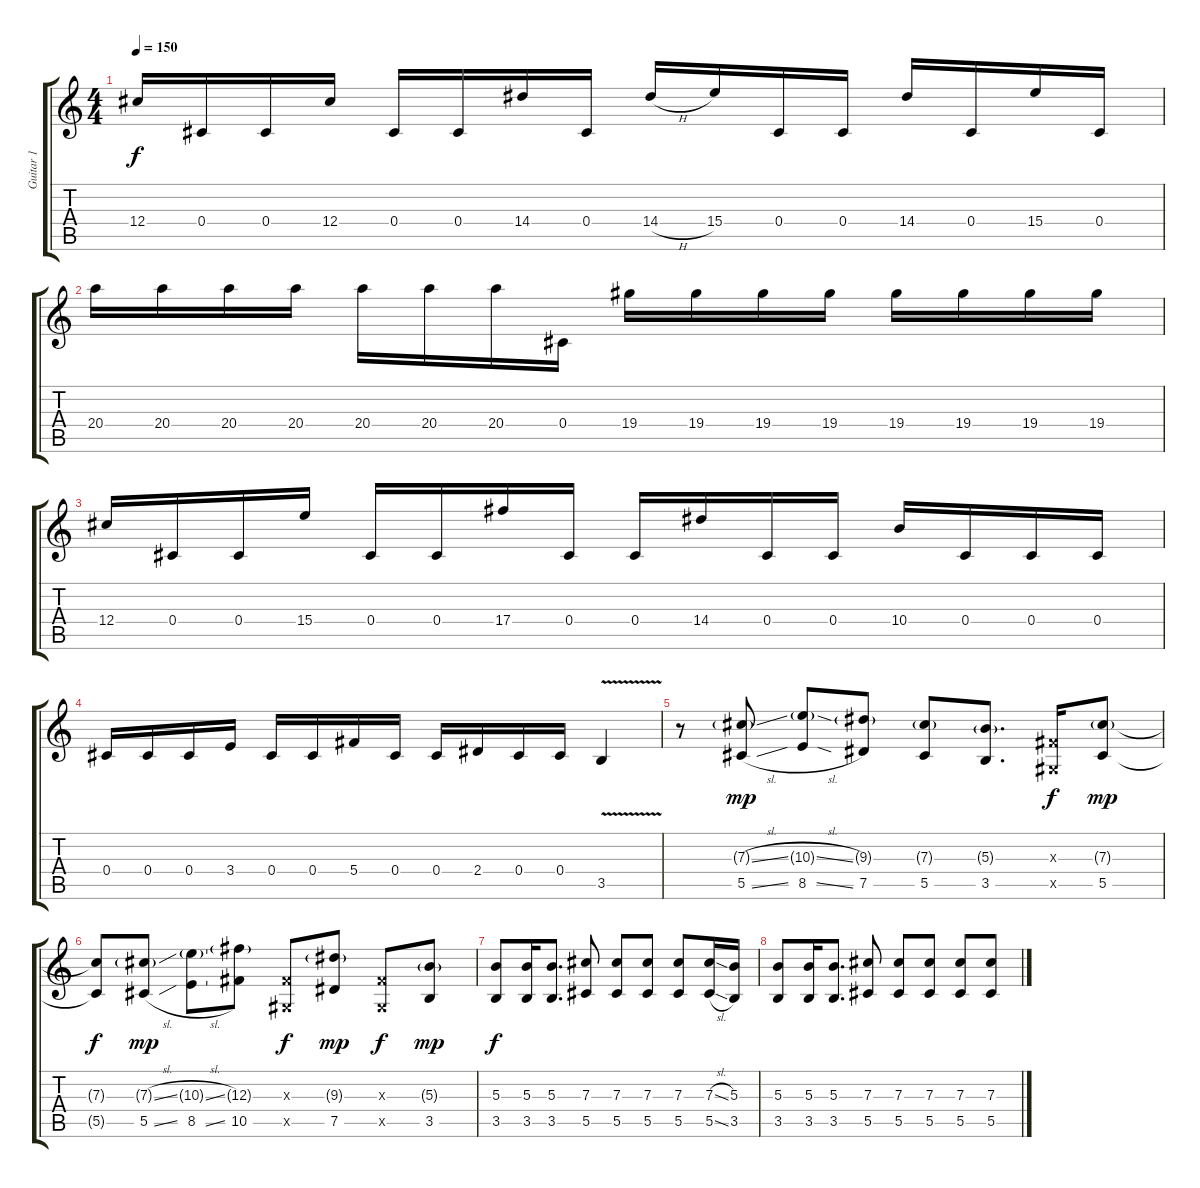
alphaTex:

\track ("Guitar 1" "Guitar 1") {instrument distortionguitar}
\staff {score tabs}
\tuning (Eb4 Bb3 Gb3 Db3 Ab2 Db2) {hide}
\ts (4 4)
\tempo 150
\clef g2
\ks c
12.4.16{dy f} 0.4.16 0.4.16 12.4.16 0.4.16 0.4.16 14.4.16 0.4.16 14.4{h}.16 15.4.16 0.4.16 0.4.16 14.4.16 0.4.16 15.4.16 0.4.16 |
20.4.16 20.4.16 20.4.16 20.4.16 20.4.16 20.4.16 20.4.16 0.4.16 19.4.16 19.4.16 19.4.16 19.4.16 19.4.16 19.4.16 19.4.16 19.4.16 |
12.4.16 0.4.16 0.4.16 15.4.16 0.4.16 0.4.16 17.4.16 0.4.16 0.4.16 14.4.16 0.4.16 0.4.16 10.4.16 0.4.16 0.4.16 0.4.16 |
0.4.16 0.4.16 0.4.16 3.4.16 0.4.16 0.4.16 5.4.16 0.4.16 0.4.16 2.4.16 0.4.16 0.4.16 3.5{v}.4 |
r.8 (7.3{sl g} 5.5{sl}).8{dy mp} (10.3{sl g} 8.5{sl}).8 (9.3{g} 7.5).8 (7.3{g} 5.5).8 (5.3{g} 3.5).8{d} (0.3{x} 0.5{x}).16{dy f} (7.3{g} 5.5).8{dy mp} |
(7.3{t} 5.5{t}).8{dy f} (7.3{sl g} 5.5{sl}).8{dy mp} (10.3{sl g} 8.5{sl}).8 (12.3{g} 10.5).8 (0.3{x} 0.5{x}).8{dy f} (9.3{g} 7.5).8{dy mp} (0.3{x} 0.5{x}).8{dy f} (5.3{g} 3.5).8{dy mp} |
(5.3 3.5).8{dy f} (5.3 3.5).16 (5.3 3.5).8{d} (7.3 5.5).8 (7.3 5.5).8 (7.3 5.5).8 (7.3 5.5).8 (7.3{sl} 5.5{sl}).16 (5.3 3.5).16 |
(5.3 3.5).8 (5.3 3.5).16 (5.3 3.5).8{d} (7.3 5.5).8 (7.3 5.5).8 (7.3 5.5).8 (7.3 5.5).8 (7.3 5.5).8
